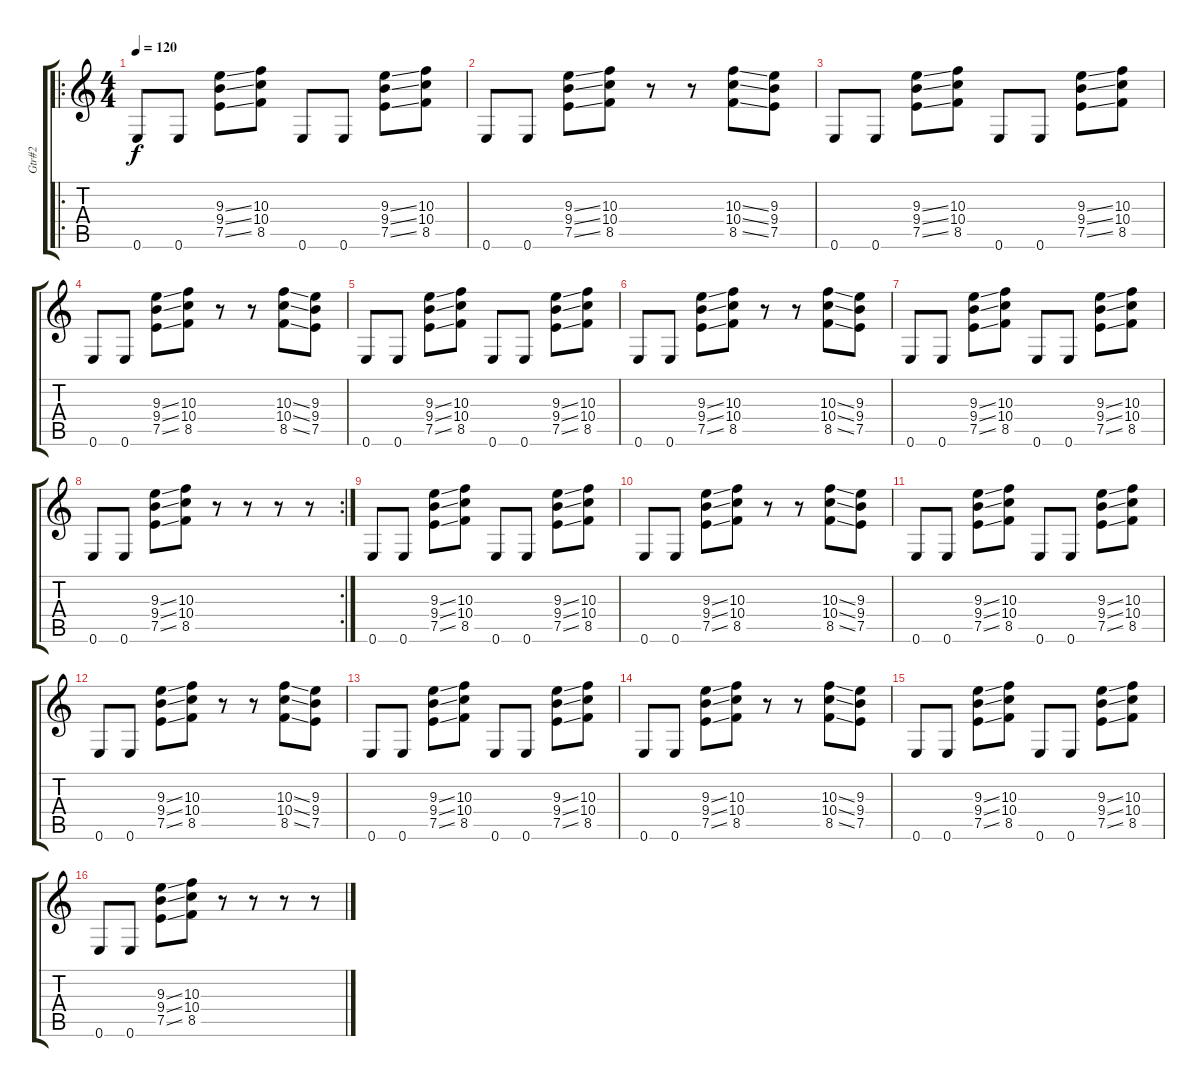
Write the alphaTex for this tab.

\track ("Gtr#2" "Gtr#2") {instrument distortionguitar}
\staff {score tabs}
\tuning (E4 B3 G3 D3 A2 E2) {hide}
\ro
\ts (4 4)
\tempo 120
\clef g2
\ks c
0.6.8{dy f} 0.6.8 (9.3{ss} 9.4{ss} 7.5{ss}).8 (10.3 10.4 8.5).8 0.6.8 0.6.8 (9.3{ss} 9.4{ss} 7.5{ss}).8 (10.3 10.4 8.5).8 |
0.6.8 0.6.8 (9.3{ss} 9.4{ss} 7.5{ss}).8 (10.3 10.4 8.5).8 r.8 r.8 (10.3{ss} 10.4{ss} 8.5{ss}).8 (9.3 9.4 7.5).8 |
0.6.8 0.6.8 (9.3{ss} 9.4{ss} 7.5{ss}).8 (10.3 10.4 8.5).8 0.6.8 0.6.8 (9.3{ss} 9.4{ss} 7.5{ss}).8 (10.3 10.4 8.5).8 |
0.6.8 0.6.8 (9.3{ss} 9.4{ss} 7.5{ss}).8 (10.3 10.4 8.5).8 r.8 r.8 (10.3{ss} 10.4{ss} 8.5{ss}).8 (9.3 9.4 7.5).8 |
0.6.8 0.6.8 (9.3{ss} 9.4{ss} 7.5{ss}).8 (10.3 10.4 8.5).8 0.6.8 0.6.8 (9.3{ss} 9.4{ss} 7.5{ss}).8 (10.3 10.4 8.5).8 |
0.6.8 0.6.8 (9.3{ss} 9.4{ss} 7.5{ss}).8 (10.3 10.4 8.5).8 r.8 r.8 (10.3{ss} 10.4{ss} 8.5{ss}).8 (9.3 9.4 7.5).8 |
0.6.8 0.6.8 (9.3{ss} 9.4{ss} 7.5{ss}).8 (10.3 10.4 8.5).8 0.6.8 0.6.8 (9.3{ss} 9.4{ss} 7.5{ss}).8 (10.3 10.4 8.5).8 |
\rc 2
0.6.8 0.6.8 (9.3{ss} 9.4{ss} 7.5{ss}).8 (10.3 10.4 8.5).8 r.8 r.8 r.8 r.8 |
0.6.8 0.6.8 (9.3{ss} 9.4{ss} 7.5{ss}).8 (10.3 10.4 8.5).8 0.6.8 0.6.8 (9.3{ss} 9.4{ss} 7.5{ss}).8 (10.3 10.4 8.5).8 |
0.6.8 0.6.8 (9.3{ss} 9.4{ss} 7.5{ss}).8 (10.3 10.4 8.5).8 r.8 r.8 (10.3{ss} 10.4{ss} 8.5{ss}).8 (9.3 9.4 7.5).8 |
0.6.8 0.6.8 (9.3{ss} 9.4{ss} 7.5{ss}).8 (10.3 10.4 8.5).8 0.6.8 0.6.8 (9.3{ss} 9.4{ss} 7.5{ss}).8 (10.3 10.4 8.5).8 |
0.6.8 0.6.8 (9.3{ss} 9.4{ss} 7.5{ss}).8 (10.3 10.4 8.5).8 r.8 r.8 (10.3{ss} 10.4{ss} 8.5{ss}).8 (9.3 9.4 7.5).8 |
0.6.8 0.6.8 (9.3{ss} 9.4{ss} 7.5{ss}).8 (10.3 10.4 8.5).8 0.6.8 0.6.8 (9.3{ss} 9.4{ss} 7.5{ss}).8 (10.3 10.4 8.5).8 |
0.6.8 0.6.8 (9.3{ss} 9.4{ss} 7.5{ss}).8 (10.3 10.4 8.5).8 r.8 r.8 (10.3{ss} 10.4{ss} 8.5{ss}).8 (9.3 9.4 7.5).8 |
0.6.8 0.6.8 (9.3{ss} 9.4{ss} 7.5{ss}).8 (10.3 10.4 8.5).8 0.6.8 0.6.8 (9.3{ss} 9.4{ss} 7.5{ss}).8 (10.3 10.4 8.5).8 |
0.6.8 0.6.8 (9.3{ss} 9.4{ss} 7.5{ss}).8 (10.3 10.4 8.5).8 r.8 r.8 r.8 r.8
